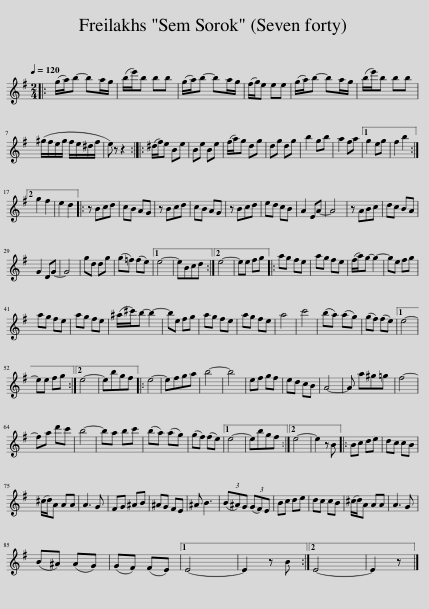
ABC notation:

X:1
L:1/8
Q:1/4=120
M:2/4
I:linebreak $
K:Emin
V:1 treble
V:1
|: (g/a/)b- ba/g/ | (b/e'/)b bb | (g/a/)b- ba/g/ | (f/g/)e ee | (g/a/)b- ba/g/ | %5
 (b/e'/)b bb |$ (^g/f/e/g/ f/e/^d/f/ | e) z z2 :: (^d/f/)e Be | Be Be | %10
 (f/a/)g dg | dg dg | b2 gb | a2 fa |1 g2 eg | %15
 f2 b2 :|2$ g2 f2 | e2 d2 |: z Bcd | cB AG | %20
 z Bcd | cB AG | z Bcd | ed cB | A2 EA- | %25
 A4 | z ABc | dc BA |$ G2 DG- | G4 | %30
 gd dg | (g=f) (fe) |1 e4- | eBcd :|2 e4- | %35
 ee fg |: ag fe | ag fe | (f/a/)g- g2- | ge fg |$ %40
 ag fe | ag fe | (^a/^c'/)b- b2- | be fg | ag fe | %45
 ag fe | a4 | c'4 | (ba) (ag) | (gf) (fe) |1 %50
 e4- |$ ee fg :|2 e4- | ebgf |: e4- | %55
 efga | b4- | b4 | ef gf | ed cB | %60
 A4- | A a^g=g | f4- |$ fa d'c' | b4- | %65
 ba bc' | (ba) (ag) | (gf) (fe) |1 e4- | ebgf :|2 %70
 e4- | e2 z B |: Bc de | dc cB |$ (^c/d/)A AA | %75
 A3 G | FG ^AB | ^AG FE | ^A B3 | (3(B^A)G (3(GF)E | %80
 Bc de | dc cB | (^c/d/)A AA | A3 G |$ (B^A) (AG) | %85
 (GF) (FE) |1 E4- | E2 z B :|2 E4- | E2 z |] %90
